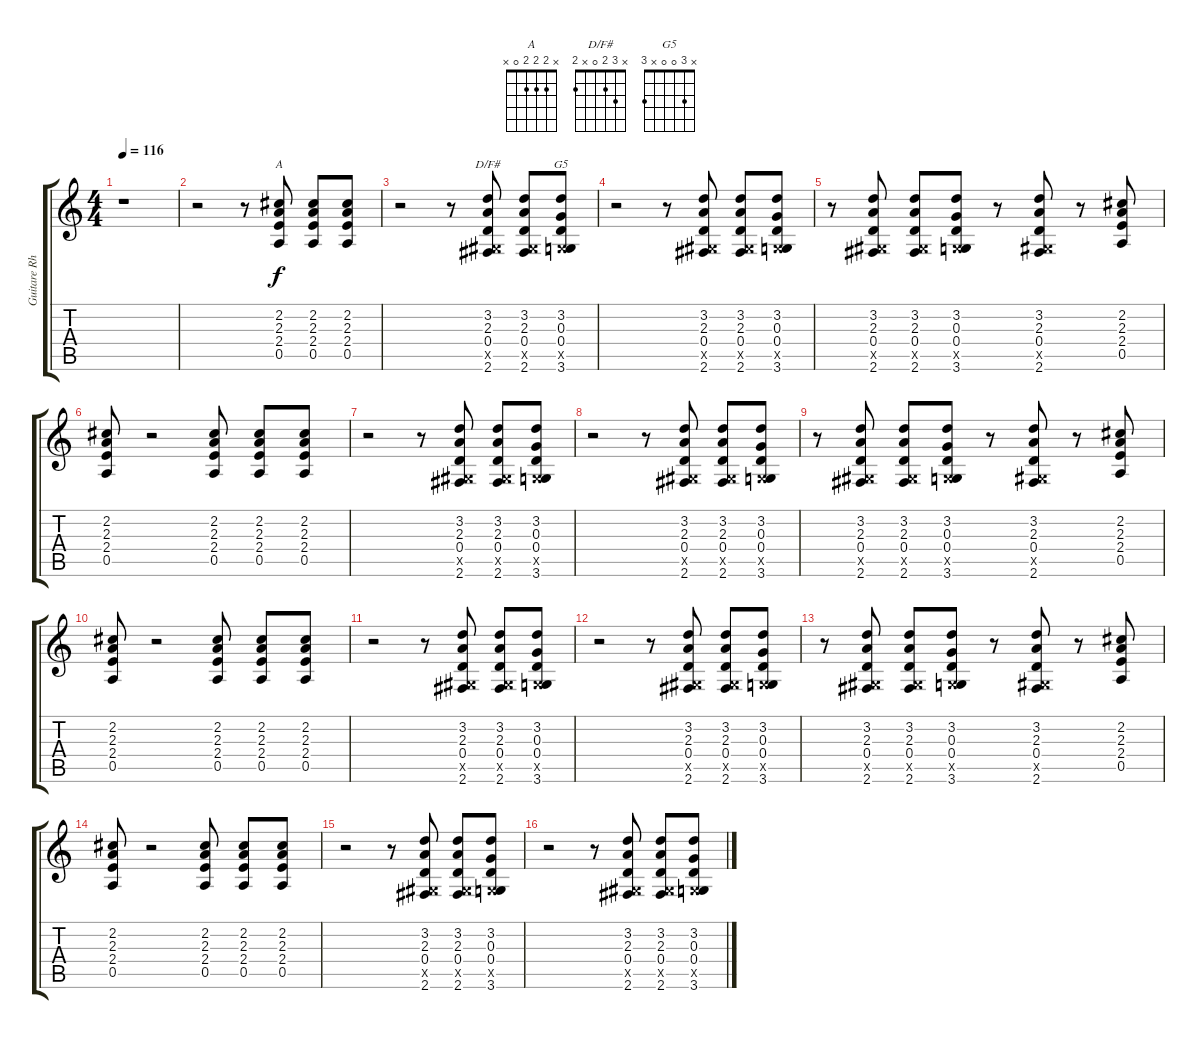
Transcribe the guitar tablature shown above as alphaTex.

\track ("Guitare Rhytmique" "Guitare Rh") {instrument overdrivenguitar}
\staff {score tabs}
\tuning (E4 B3 G3 D3 A2 E2) {hide}
\chord ("A" x 2 2 2 0 x)
\chord ("D/F#" x 3 2 0 x 2)
\chord ("G5" x 3 0 0 x 3)
\ts (4 4)
\tempo 116
\clef g2
\ks c
r.1{dy f instrument overdrivenguitar} |
r.2 r.8 (2.2 2.3 2.4 0.5).8{ch "A"} (2.2 2.3 2.4 0.5).8 (2.2 2.3 2.4 0.5).8 |
r.2 r.8 (3.2 2.3 0.4 -1.5{x} 2.6).8{ch "D/F#"} (3.2 2.3 0.4 -1.5{x} 2.6).8 (3.2 0.3 0.4 -1.5{x} 3.6).8{ch "G5"} |
r.2 r.8 (3.2 2.3 0.4 -1.5{x} 2.6).8 (3.2 2.3 0.4 -1.5{x} 2.6).8 (3.2 0.3 0.4 -1.5{x} 3.6).8 |
r.8 (3.2 2.3 0.4 -1.5{x} 2.6).8 (3.2 2.3 0.4 -1.5{x} 2.6).8 (3.2 0.3 0.4 -1.5{x} 3.6).8 r.8 (3.2 2.3 0.4 -1.5{x} 2.6).8 r.8 (2.2 2.3 2.4 0.5).8 |
(2.2 2.3 2.4 0.5).8 r.2 (2.2 2.3 2.4 0.5).8 (2.2 2.3 2.4 0.5).8 (2.2 2.3 2.4 0.5).8 |
r.2 r.8 (3.2 2.3 0.4 -1.5{x} 2.6).8 (3.2 2.3 0.4 -1.5{x} 2.6).8 (3.2 0.3 0.4 -1.5{x} 3.6).8 |
r.2 r.8 (3.2 2.3 0.4 -1.5{x} 2.6).8 (3.2 2.3 0.4 -1.5{x} 2.6).8 (3.2 0.3 0.4 -1.5{x} 3.6).8 |
r.8 (3.2 2.3 0.4 -1.5{x} 2.6).8 (3.2 2.3 0.4 -1.5{x} 2.6).8 (3.2 0.3 0.4 -1.5{x} 3.6).8 r.8 (3.2 2.3 0.4 -1.5{x} 2.6).8 r.8 (2.2 2.3 2.4 0.5).8 |
(2.2 2.3 2.4 0.5).8 r.2 (2.2 2.3 2.4 0.5).8 (2.2 2.3 2.4 0.5).8 (2.2 2.3 2.4 0.5).8 |
r.2 r.8 (3.2 2.3 0.4 -1.5{x} 2.6).8 (3.2 2.3 0.4 -1.5{x} 2.6).8 (3.2 0.3 0.4 -1.5{x} 3.6).8 |
r.2 r.8 (3.2 2.3 0.4 -1.5{x} 2.6).8 (3.2 2.3 0.4 -1.5{x} 2.6).8 (3.2 0.3 0.4 -1.5{x} 3.6).8 |
r.8 (3.2 2.3 0.4 -1.5{x} 2.6).8 (3.2 2.3 0.4 -1.5{x} 2.6).8 (3.2 0.3 0.4 -1.5{x} 3.6).8 r.8 (3.2 2.3 0.4 -1.5{x} 2.6).8 r.8 (2.2 2.3 2.4 0.5).8 |
(2.2 2.3 2.4 0.5).8 r.2 (2.2 2.3 2.4 0.5).8 (2.2 2.3 2.4 0.5).8 (2.2 2.3 2.4 0.5).8 |
r.2 r.8 (3.2 2.3 0.4 -1.5{x} 2.6).8 (3.2 2.3 0.4 -1.5{x} 2.6).8 (3.2 0.3 0.4 -1.5{x} 3.6).8 |
r.2 r.8 (3.2 2.3 0.4 -1.5{x} 2.6).8 (3.2 2.3 0.4 -1.5{x} 2.6).8 (3.2 0.3 0.4 -1.5{x} 3.6).8
